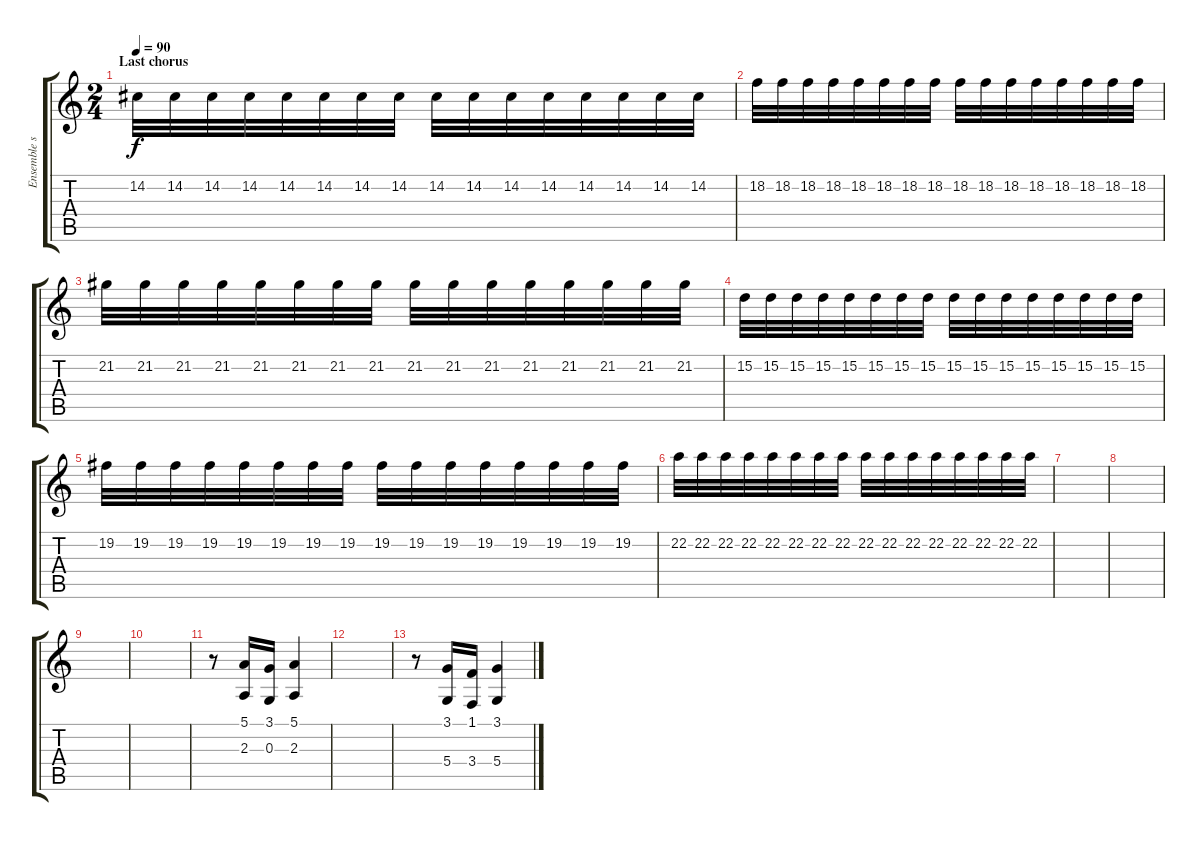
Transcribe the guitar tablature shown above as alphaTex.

\track ("Ensemble string" "Ensemble s") {instrument stringensemble1}
\staff {score tabs}
\tuning (E4 B3 G3 D3 A2 E2) {hide}
\ts (2 4)
\section ("" "Last chorus")
\tempo 90
\clef g2
\ks c
14.2.32{dy f} 14.2.32 14.2.32 14.2.32 14.2.32 14.2.32 14.2.32 14.2.32 14.2.32 14.2.32 14.2.32 14.2.32 14.2.32 14.2.32 14.2.32 14.2.32 |
18.2.32 18.2.32 18.2.32 18.2.32 18.2.32 18.2.32 18.2.32 18.2.32 18.2.32 18.2.32 18.2.32 18.2.32 18.2.32 18.2.32 18.2.32 18.2.32 |
21.2.32 21.2.32 21.2.32 21.2.32 21.2.32 21.2.32 21.2.32 21.2.32 21.2.32 21.2.32 21.2.32 21.2.32 21.2.32 21.2.32 21.2.32 21.2.32 |
15.2.32 15.2.32 15.2.32 15.2.32 15.2.32 15.2.32 15.2.32 15.2.32 15.2.32 15.2.32 15.2.32 15.2.32 15.2.32 15.2.32 15.2.32 15.2.32 |
19.2.32 19.2.32 19.2.32 19.2.32 19.2.32 19.2.32 19.2.32 19.2.32 19.2.32 19.2.32 19.2.32 19.2.32 19.2.32 19.2.32 19.2.32 19.2.32 |
22.2.32 22.2.32 22.2.32 22.2.32 22.2.32 22.2.32 22.2.32 22.2.32 22.2.32 22.2.32 22.2.32 22.2.32 22.2.32 22.2.32 22.2.32 22.2.32 |
|
|
|
|
r.8 (5.1 2.3).16 (3.1 0.3).16 (5.1 2.3).4 |
|
r.8 (3.1 5.4).16 (1.1 3.4).16 (3.1 5.4).4
